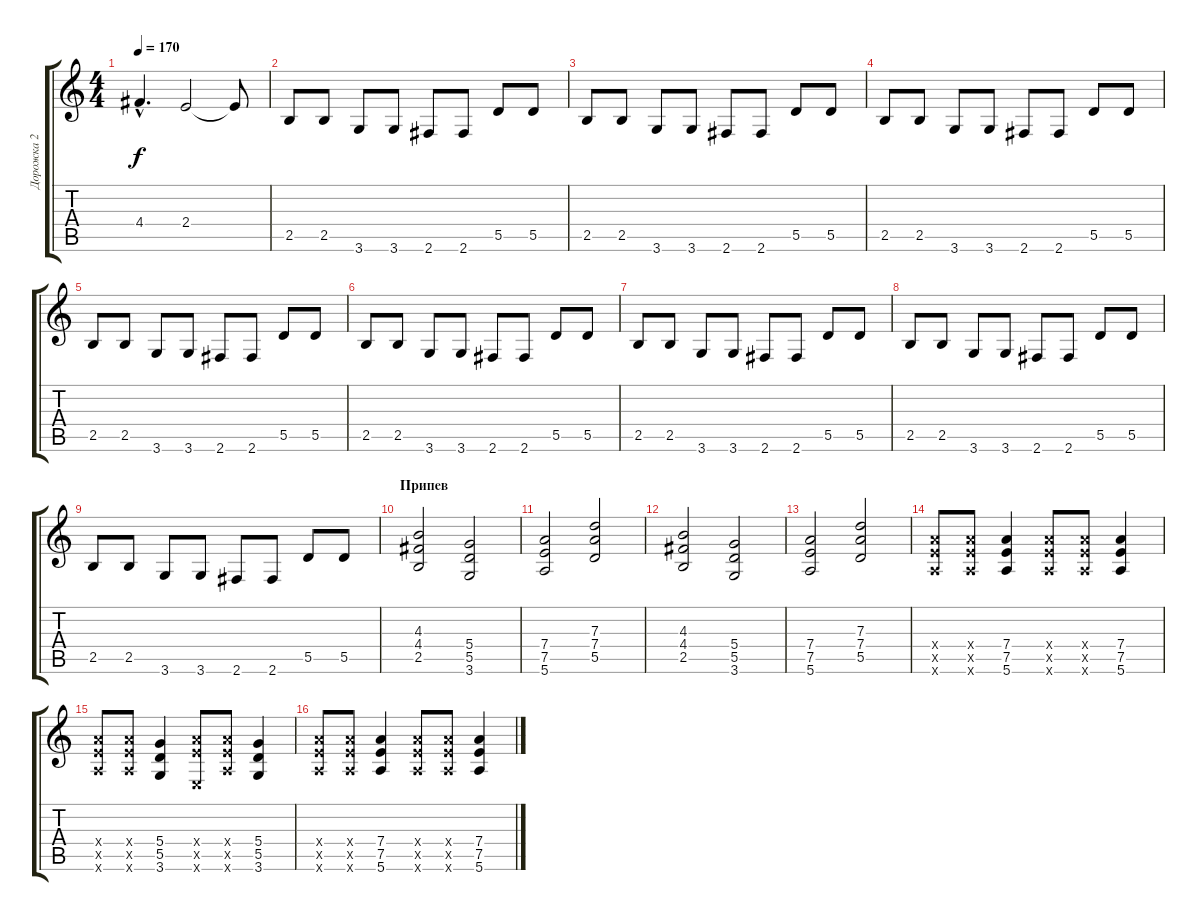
\track ("Дорожка 2" "Дорожка 2") {instrument distortionguitar}
\staff {score tabs}
\tuning (E4 B3 G3 D3 A2 E2) {hide}
\ts (4 4)
\tempo 170
\clef g2
\ks c
4.4{hac}.4{d dy f} 2.4.2 2.4{t}.8 |
2.5.8{volume 9} 2.5.8 3.6.8 3.6.8 2.6.8 2.6.8 5.5.8 5.5.8 |
2.5.8{volume 9} 2.5.8 3.6.8 3.6.8 2.6.8 2.6.8 5.5.8 5.5.8 |
2.5.8{volume 9} 2.5.8 3.6.8 3.6.8 2.6.8 2.6.8 5.5.8 5.5.8 |
2.5.8{volume 9} 2.5.8 3.6.8 3.6.8 2.6.8 2.6.8 5.5.8 5.5.8 |
2.5.8{volume 9} 2.5.8 3.6.8 3.6.8 2.6.8 2.6.8 5.5.8 5.5.8 |
2.5.8{volume 9} 2.5.8 3.6.8 3.6.8 2.6.8 2.6.8 5.5.8 5.5.8 |
2.5.8{volume 9} 2.5.8 3.6.8 3.6.8 2.6.8 2.6.8 5.5.8 5.5.8 |
2.5.8{volume 9} 2.5.8 3.6.8 3.6.8 2.6.8 2.6.8 5.5.8 5.5.8 |
\section ("" "Припев")
(4.3 4.4 2.5).2{volume 12} (5.4 5.5 3.6).2 |
(7.4 7.5 5.6).2 (7.3 7.4 5.5).2 |
(4.3 4.4 2.5).2{volume 12} (5.4 5.5 3.6).2 |
(7.4 7.5 5.6).2 (7.3 7.4 5.5).2 |
(7.4{x} 7.5{x} 5.6{x}).8 (7.4{x} 7.5{x} 5.6{x}).8 (7.4 7.5 5.6).4 (7.4{x} 7.5{x} 5.6{x}).8 (7.4{x} 7.5{x} 5.6{x}).8 (7.4 7.5 5.6).4 |
(7.4{x} 7.5{x} 5.6{x}).8 (7.4{x} 7.5{x} 5.6{x}).8 (5.4 5.5 3.6).4 (7.4{x} 7.5{x} 0.6{x}).8 (7.4{x} 7.5{x} 5.6{x}).8 (5.4 5.5 3.6).4 |
(7.4{x} 7.5{x} 5.6{x}).8 (7.4{x} 7.5{x} 5.6{x}).8 (7.4 7.5 5.6).4 (7.4{x} 7.5{x} 5.6{x}).8 (7.4{x} 7.5{x} 5.6{x}).8 (7.4 7.5 5.6).4
